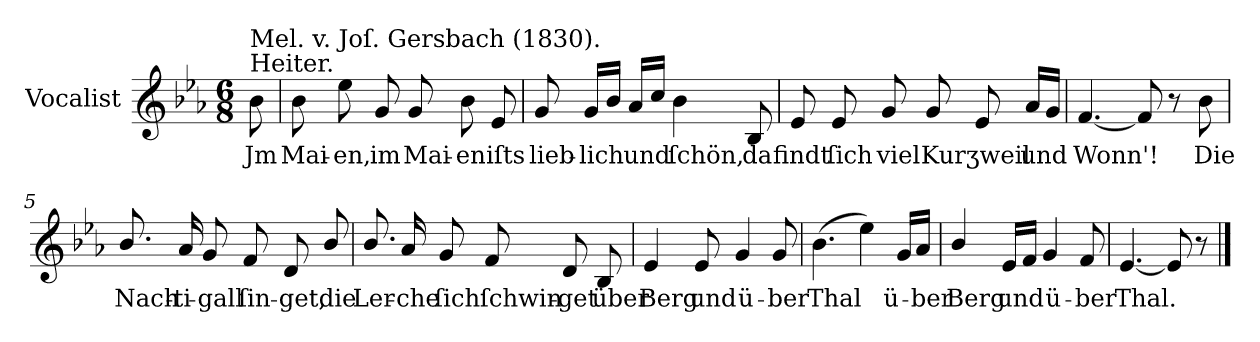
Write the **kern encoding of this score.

**kern	**text
*part1	*part1
*staff1	*staff1
*I"Vocalist	*
*k[b-e-a-]	*
*E-:	*
*M6/8	*
=	=
!LO:TX:a:t=Heiter.	!
!LO:TX:a:t=Mel. v. Joſ. Gersbach (1830).	!
8b-	Jm
=1	=1
8b-	Mai-
8ee-	-en,
8g	im
8g	Mai-
8b-	-en
8e-	iſts
=2	=2
8g	lieb-
16gLL	-lich
16b-JJ	.
16a-/LL	und
16ccJJ	.
4b-	ſchön,
8B-	da
=3	=3
8e-	findt
8e-	ſich
8g	viel
8g	Kurʒweil
8e-	.
16a-LL	und
16gJJ	.
=4	=4
[4.f	Wonn'!
8f]	.
8r	.
8b-	Die
=5	=5
8.b-/	Nach-
16a-	-ti-
8g	-gall
8f	ſin-
8d	-get,
8b-/	die
=6	=6
8.b-/	Ler-
16a-	-che
8g	ſich
8f	ſchwin-
8d	-get
8B-	über
=7	=7
4e-	Berg
8e-	und
4g	ü-
8g	-ber
=8	=8
(4.b-	Thal
4ee-)	.
16gLL	ü-
16a-JJ	-ber
=9	=9
4b-/	Berg
16e-LL	und
16fJJ	.
4g	ü-
8f	-ber
=10	=10
[4.e-	Thal.
8e-]	.
8r	.
==	==
*-	*-
